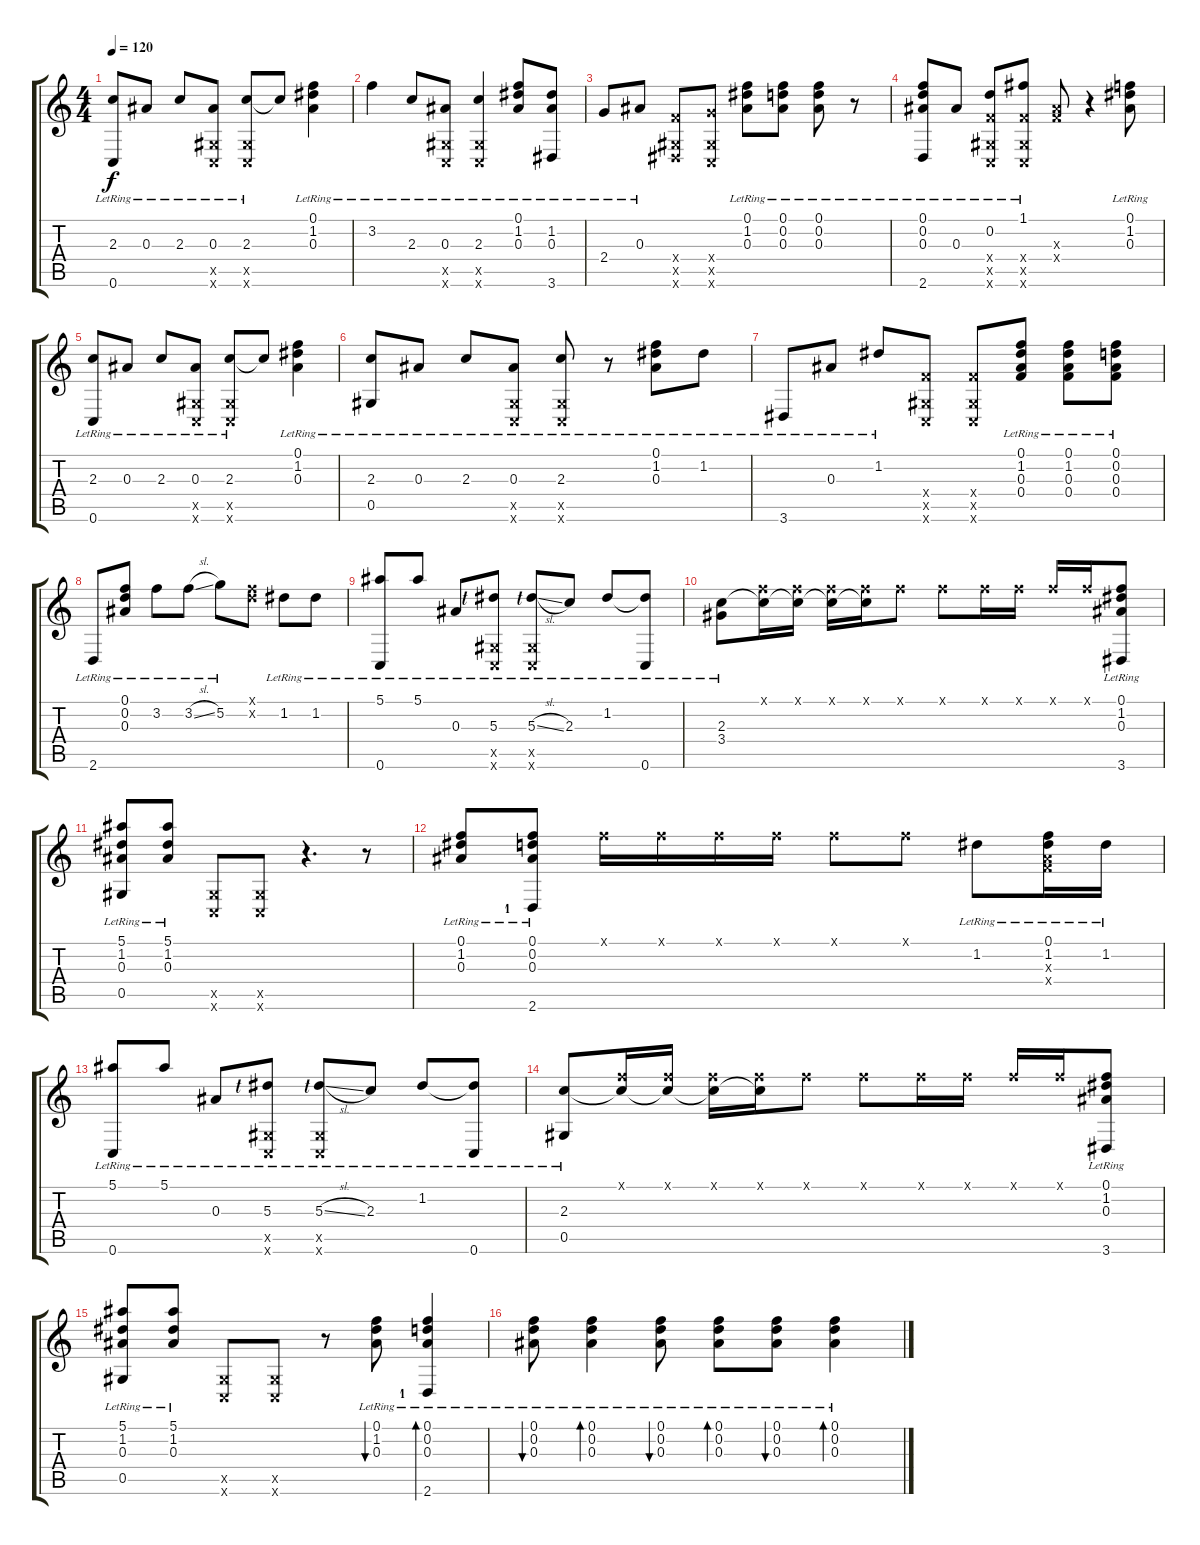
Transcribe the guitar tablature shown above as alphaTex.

\track "" {instrument acousticguitarsteel}
\staff {score tabs}
\tuning (F4 D4 Bb3 F3 Ab2 C2) {hide}
\ts (4 4)
\tempo 120
\clef g2
\ks c
(2.3{lr} 0.6{lr}).8{dy f} 0.3{lr}.8 2.3{lr}.8 (0.3{lr} 0.5{x} 0.6{x}).8 (2.3{lr} 0.5{x} 0.6{x}).8 2.3{t}.8 (0.1{lr} 1.2{lr} 0.3{lr}).4 |
3.2{lr}.4 2.3{lr}.8 (0.3{lr} 0.5{x} 0.6{x}).8 (2.3{lr} 0.5{x} 0.6{x}).4 (0.1{lr} 1.2{lr} 0.3{lr}).8 (1.2{lr} 0.3{lr} 3.6{lr}).8 |
2.4{lr}.8 0.3{lr}.8 (0.4{x} 0.5{x} 3.6{x}).8 (2.4{x} 0.5{x} 0.6{x}).8 (0.1{lr} 1.2{lr} 0.3{lr}).8 (0.1{lr} 0.2{lr} 0.3{lr}).8 (0.1{lr} 0.2{lr} 0.3{lr}).8 r.8 |
(0.1{lr} 0.2{lr} 0.3{lr} 2.6{lr}).8 0.3{lr}.8 (0.2{lr} 0.4{x} 0.5{x} 0.6{x}).8 (1.1{lr} 0.4{x} 0.5{x} 0.6{x}).8 (0.3{x} 0.4{x}).8 r.4 (0.1{lr} 1.2{lr} 0.3{lr}).8 |
(2.3{lr} 0.6{lr}).8 0.3{lr}.8 2.3{lr}.8 (0.3{lr} 0.5{x} 0.6{x}).8 (2.3{lr} 0.5{x} 0.6{x}).8 2.3{t}.8 (0.1{lr} 1.2{lr} 0.3{lr}).4 |
(2.3{lr} 0.5{lr}).8 0.3{lr}.8 2.3{lr}.8 (0.3{lr} 0.5{x} 0.6{x}).8 (2.3{lr} 0.5{x} 0.6{x}).8 r.8 (0.1{lr} 1.2{lr} 0.3{lr}).8 1.2{lr}.8 |
3.6{lr}.8 0.3{lr}.8 1.2{lr}.8 (0.4{x} 0.5{x} 0.6{x}).8 (0.4{x} 0.5{x} 0.6{x}).8 (0.1{lr} 1.2{lr} 0.3{lr} 0.4{lr}).8 (0.1{lr} 1.2{lr} 0.3{lr} 0.4{lr}).8 (0.1{lr} 0.2{lr} 0.3{lr} 0.4{lr}).8 |
2.6{lr}.8 (0.1{lr} 0.2{lr} 0.3{lr}).8 3.2{lr}.8 3.2{sl lr}.8 5.2{lr}.8 (0.1{x} 0.2{x}).8 1.2{lr}.8 1.2{lr}.8 |
(5.1{lr} 0.6{lr}).8 5.1{lr}.8 0.3{lr}.8 (5.3{lr lf 1} 0.5{x} 0.6{x}).8 (5.3{sl lr lf 1} 0.5{x} 0.6{x}).8 2.3{lr}.8 1.2{lr}.8 (1.2{t} 0.6{lr}).8 |
(2.3{lr} 3.4{lr}).8 (0.1{x} 2.3{t}).16 (0.1{x} 2.3{t}).16 (0.1{x} 2.3{t}).16 (0.1{x} 2.3{t}).16 0.1{x}.8 0.1{x}.8 0.1{x}.16 0.1{x}.16 0.1{x}.16 0.1{x}.16 (0.1{lr} 1.2{lr} 0.3{lr} 3.6{lr}).8 |
(5.1{lr} 1.2{lr} 0.3{lr} 0.5{lr}).8 (5.1{lr} 1.2{lr} 0.3{lr}).8 (0.5{x} 0.6{x}).8 (0.5{x} 0.6{x}).8 r.4{d} r.8 |
(0.1{lr} 1.2{lr} 0.3{lr}).8 (0.1{lr} 0.2{lr} 0.3{lr} 2.6{lr lf 2}).8 0.1{x}.16 0.1{x}.16 0.1{x}.16 0.1{x}.16 0.1{x}.8 0.1{x}.8 1.2{lr}.8 (0.1{lr} 1.2{lr} 0.3{x} 0.4{x}).16 1.2{lr}.16 |
(5.1{lr} 0.6{lr}).8 5.1{lr}.8 0.3{lr}.8 (5.3{lr lf 1} 0.5{x} 0.6{x}).8 (5.3{sl lr lf 1} 0.5{x} 0.6{x}).8 2.3{lr}.8 1.2{lr}.8 (1.2{t} 0.6{lr}).8 |
(2.3{lr} 0.5{lr}).8 (0.1{x} 2.3{t}).16 (0.1{x} 2.3{t}).16 (0.1{x} 2.3{t}).16 (0.1{x} 2.3{t}).16 0.1{x}.8 0.1{x}.8 0.1{x}.16 0.1{x}.16 0.1{x}.16 0.1{x}.16 (0.1{lr} 1.2{lr} 0.3{lr} 3.6{lr}).8 |
(5.1{lr} 1.2{lr} 0.3{lr} 0.5{lr}).8 (5.1{lr} 1.2{lr} 0.3{lr}).8 (0.5{x} 0.6{x}).8 (0.5{x} 0.6{x}).8 r.8 (0.1{lr} 1.2{lr} 0.3{lr}).8{bu 60} (0.1{lr} 0.2{lr} 0.3{lr} 2.6{lr lf 2}).4{bd 60} |
(0.1{lr} 0.2{lr} 0.3{lr}).8{bu 60} (0.1{lr} 0.2{lr} 0.3{lr}).4{bd 60} (0.1{lr} 0.2{lr} 0.3{lr}).8{bu 60} (0.1{lr} 0.2{lr} 0.3{lr}).8{bd 60} (0.1{lr} 0.2{lr} 0.3{lr}).8{bu 60} (0.1{lr} 0.2{lr} 0.3{lr}).4{bd 60}
